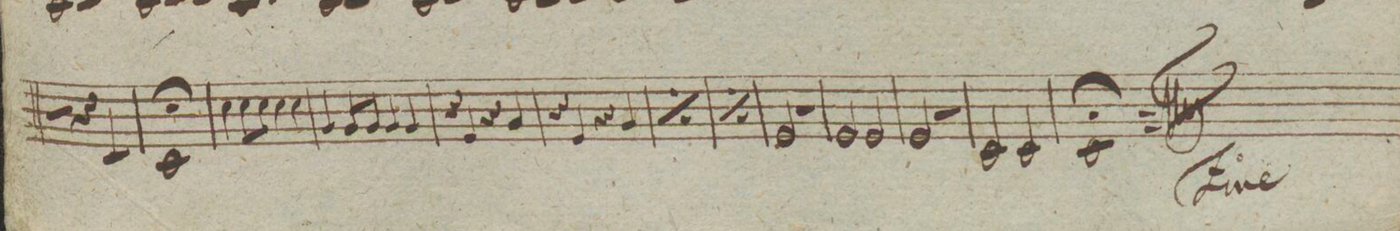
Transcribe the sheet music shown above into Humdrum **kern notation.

**kern	**dynam
*I"Tromba 2da in C:	*
*clefG2	*
*k[]	*
*met(c|)	*
*M2/2	*
2r	.
4r	.
4c/	.
=83	=83
1c/;	.
=84	=84
4cc\	.
8cc\L	.
8cc\J	.
4cc\	.
4cc\	.
=85	=85
4g/	.
8g/L	.
8g/J	.
4g/	.
4g/	.
=86	=86
4r	.
4e/	.
4r	.
4g/	.
=87	=87
4r	.
4e/	.
4r	.
4g/	.
=88	=88
*rep	*
4r	.
4e/	.
4r	.
4g/	.
*Xrep	*
=89	=89
*rep	*
4r	.
4e/	.
4r	.
4g/	.
*Xrep	*
=90	=90
2e/	.
2r	.
=91	=91
2e/	.
2e/	.
=92	=92
2e/	.
2r	.
=93	=93
2c/	.
2c/	.
=94	=94
1c/;	.
==	==
*-	*-
